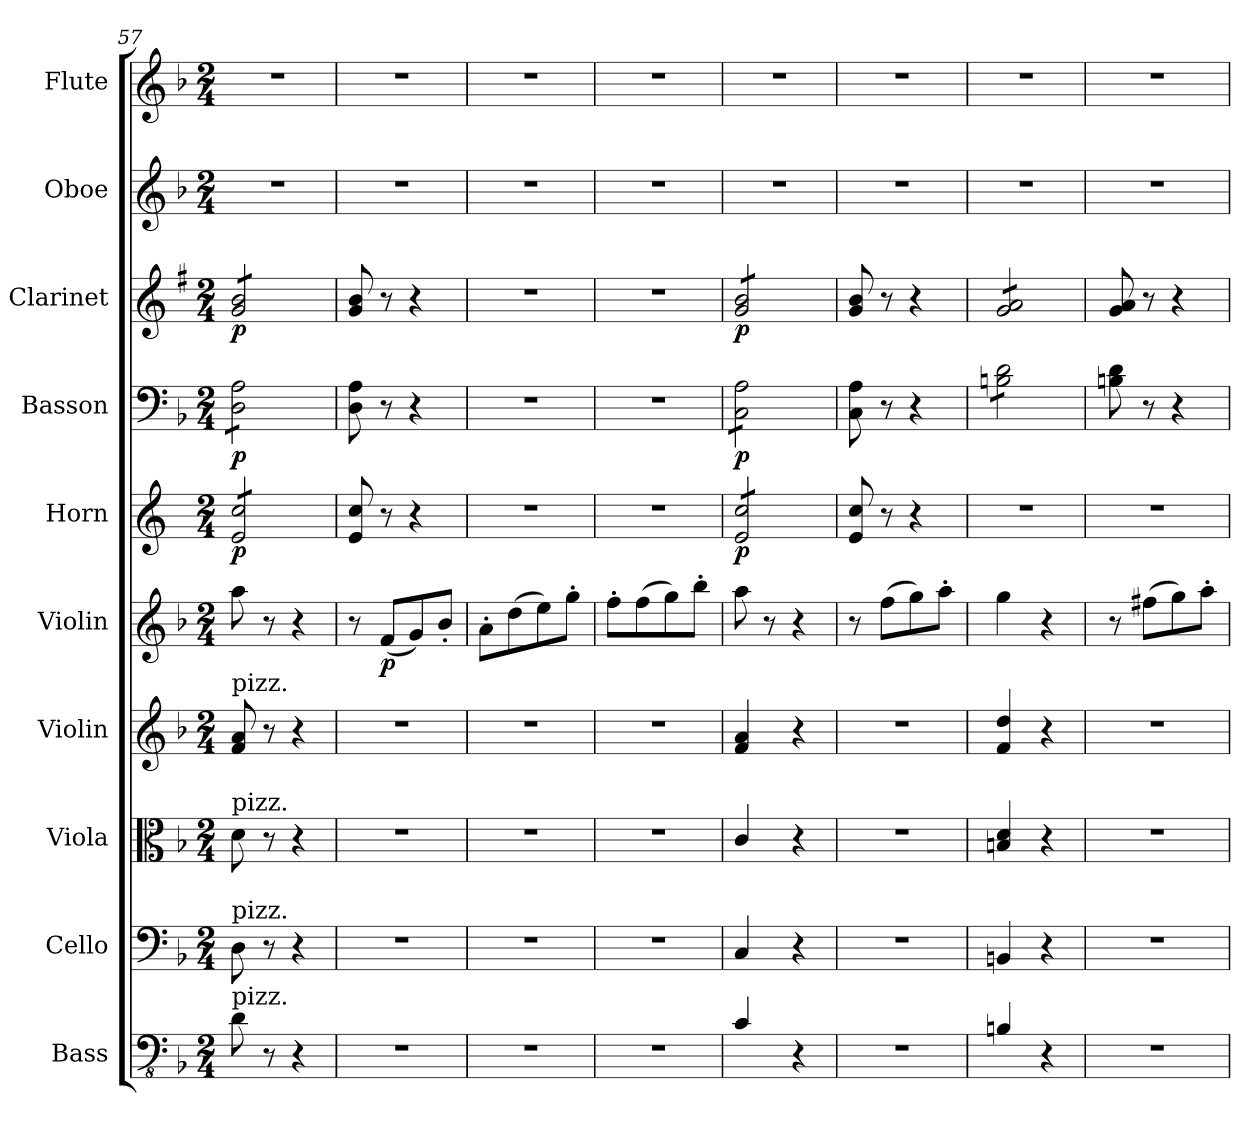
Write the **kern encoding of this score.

**kern	**kern	**kern	**kern	**kern	**dynam	**kern	**dynam	**kern	**dynam	**kern	**dynam	**kern	**kern
*part10	*part9	*part8	*part7	*part6	*part6	*part5	*part5	*part4	*part4	*part3	*part3	*part2	*part1
*staff10	*staff9	*staff8	*staff7	*staff6	*staff6	*staff5	*staff5	*staff4	*staff4	*staff3	*staff3	*staff2	*staff1
*I"Bass	*I"Cello	*I"Viola	*I"Violin	*I"Violin	*	*I"Horn	*	*I"Basson	*	*I"Clarinet	*	*I"Oboe	*I"Flute
*	*	*I'Vla	*I'Vln	*I'Vln	*	*I'Hn	*	*I'Bsn	*	*I'Cl	*	*I'Ob	*I'Fl
*clefFv4	*clefF4	*clefC3	*clefG2	*clefG2	*	*clefG2	*	*clefF4	*	*clefG2	*	*clefG2	*clefG2
*ITrd7c12	*	*	*	*	*	*ITrd4c7	*	*	*	*ITrd1c2	*	*	*
*k[b-]	*k[b-]	*k[b-]	*k[b-]	*k[b-]	*	*k[b-]	*	*k[b-]	*	*k[b-]	*	*k[b-]	*k[b-]
*M2/4	*M2/4	*M2/4	*M2/4	*M2/4	*	*M2/4	*	*M2/4	*	*M2/4	*	*M2/4	*M2/4
=57	=57	=57	=57	=57	=57	=57	=57	=57	=57	=57	=57	=57	=57
!	!	!	!LO:TX:a:t=pizz.	!	!	!	!	!	!	!	!	!	!
!	!	!LO:TX:a:t=pizz.	!	!	!	!	!	!	!	!	!	!	!
!	!LO:TX:a:t=pizz.	!	!	!	!	!	!	!	!	!	!	!	!
!LO:TX:a:t=pizz.	!	!	!	!	!	!	!	!	!	!	!	!	!
!	!	!	!	!	!	!	!LO:DY:b	!	!LO:DY:b	!	!LO:DY:b	!	!
*	*	*	*	*	*	*tremolo	*	*	*	*	*	*	*
*	*	*	*	*	*	*	*	*tremolo	*	*	*	*	*
*	*	*	*	*	*	*	*	*	*	*tremolo	*	*	*
8DD\	8D\	8d\	8f/ 8a/	8aa\	.	12A/ 12f/L	p	12D\ 12A\L	p	12f/ 12a/L	p	2r	2r
.	.	.	.	.	.	12A/ 12f/	.	12D\ 12A\	.	12f/ 12a/	.	.	.
8r	8r	8r	8r	8r	.	.	.	.	.	.	.	.	.
.	.	.	.	.	.	12A/ 12f/	.	12D\ 12A\	.	12f/ 12a/	.	.	.
4r	4r	4r	4r	4r	.	12A/ 12f/	.	12D\ 12A\	.	12f/ 12a/	.	.	.
.	.	.	.	.	.	12A/ 12f/	.	12D\ 12A\	.	12f/ 12a/	.	.	.
.	.	.	.	.	.	12A/ 12f/J	.	12D\ 12A\J	.	12f/ 12a/J	.	.	.
*	*	*	*	*	*	*	*	*	*	*Xtremolo	*	*	*
*	*	*	*	*	*	*	*	*Xtremolo	*	*	*	*	*
*	*	*	*	*	*	*Xtremolo	*	*	*	*	*	*	*
=58	=58	=58	=58	=58	=58	=58	=58	=58	=58	=58	=58	=58	=58
2r	2r	2r	2r	8r	.	8A/ 8f/	.	8D\ 8A\	.	8f/ 8a/	.	2r	2r
!	!	!	!	!	!LO:DY:b	!	!	!	!	!	!	!	!
.	.	.	.	(<8f/L	p	8r	.	8r	.	8r	.	.	.
.	.	.	.	8g/)	.	4r	.	4r	.	4r	.	.	.
.	.	.	.	8b-'/J	.	.	.	.	.	.	.	.	.
!!LO:PB:g=z
=59	=59	=59	=59	=59	=59	=59	=59	=59	=59	=59	=59	=59	=59
2r	2r	2r	2r	8a'\L	.	2r	.	2r	.	2r	.	2r	2r
.	.	.	.	(>8dd\	.	.	.	.	.	.	.	.	.
.	.	.	.	8ee\)	.	.	.	.	.	.	.	.	.
.	.	.	.	8gg'\J	.	.	.	.	.	.	.	.	.
=60	=60	=60	=60	=60	=60	=60	=60	=60	=60	=60	=60	=60	=60
2r	2r	2r	2r	8ff'\L	.	2r	.	2r	.	2r	.	2r	2r
.	.	.	.	(>8ff\	.	.	.	.	.	.	.	.	.
.	.	.	.	8gg\)	.	.	.	.	.	.	.	.	.
.	.	.	.	8bb-'\J	.	.	.	.	.	.	.	.	.
=61	=61	=61	=61	=61	=61	=61	=61	=61	=61	=61	=61	=61	=61
!	!	!	!	!	!	!	!LO:DY:b	!	!LO:DY:b	!	!LO:DY:b	!	!
*	*	*	*	*	*	*tremolo	*	*	*	*	*	*	*
*	*	*	*	*	*	*	*	*tremolo	*	*	*	*	*
*	*	*	*	*	*	*	*	*	*	*tremolo	*	*	*
4CC/	4C/	4c/	4f/ 4a/	8aa\	.	12A/ 12f/L	p	12C\ 12A\L	p	12f/ 12a/L	p	2r	2r
.	.	.	.	.	.	12A/ 12f/	.	12C\ 12A\	.	12f/ 12a/	.	.	.
.	.	.	.	8r	.	.	.	.	.	.	.	.	.
.	.	.	.	.	.	12A/ 12f/	.	12C\ 12A\	.	12f/ 12a/	.	.	.
4r	4r	4r	4r	4r	.	12A/ 12f/	.	12C\ 12A\	.	12f/ 12a/	.	.	.
.	.	.	.	.	.	12A/ 12f/	.	12C\ 12A\	.	12f/ 12a/	.	.	.
.	.	.	.	.	.	12A/ 12f/J	.	12C\ 12A\J	.	12f/ 12a/J	.	.	.
*	*	*	*	*	*	*	*	*	*	*Xtremolo	*	*	*
*	*	*	*	*	*	*	*	*Xtremolo	*	*	*	*	*
*	*	*	*	*	*	*Xtremolo	*	*	*	*	*	*	*
=62	=62	=62	=62	=62	=62	=62	=62	=62	=62	=62	=62	=62	=62
2r	2r	2r	2r	8r	.	8A/ 8f/	.	8C\ 8A\	.	8f/ 8a/	.	2r	2r
.	.	.	.	(>8ff\L	.	8r	.	8r	.	8r	.	.	.
.	.	.	.	8gg\)	.	4r	.	4r	.	4r	.	.	.
.	.	.	.	8aa'\J	.	.	.	.	.	.	.	.	.
=63	=63	=63	=63	=63	=63	=63	=63	=63	=63	=63	=63	=63	=63
*	*	*	*	*	*	*	*	*tremolo	*	*	*	*	*
*	*	*	*	*	*	*	*	*	*	*tremolo	*	*	*
4BBBn/	4BBn/	4Bn/ 4d/	4f/ 4dd/	4gg\	.	2r	.	12Bn\ 12d\L	.	12f/ 12g/L	.	2r	2r
.	.	.	.	.	.	.	.	12Bn\ 12d\	.	12f/ 12g/	.	.	.
.	.	.	.	.	.	.	.	12Bn\ 12d\	.	12f/ 12g/	.	.	.
4r	4r	4r	4r	4r	.	.	.	12Bn\ 12d\	.	12f/ 12g/	.	.	.
.	.	.	.	.	.	.	.	12Bn\ 12d\	.	12f/ 12g/	.	.	.
.	.	.	.	.	.	.	.	12Bn\ 12d\J	.	12f/ 12g/J	.	.	.
*	*	*	*	*	*	*	*	*	*	*Xtremolo	*	*	*
*	*	*	*	*	*	*	*	*Xtremolo	*	*	*	*	*
=64	=64	=64	=64	=64	=64	=64	=64	=64	=64	=64	=64	=64	=64
2r	2r	2r	2r	8r	.	2r	.	8Bn\ 8d\	.	8f/ 8g/	.	2r	2r
.	.	.	.	(>8ff#X\L	.	.	.	8r	.	8r	.	.	.
.	.	.	.	8gg\)	.	.	.	4r	.	4r	.	.	.
.	.	.	.	8aa'\J	.	.	.	.	.	.	.	.	.
=	=	=	=	=	=	=	=	=	=	=	=	=	=
*-	*-	*-	*-	*-	*-	*-	*-	*-	*-	*-	*-	*-	*-
